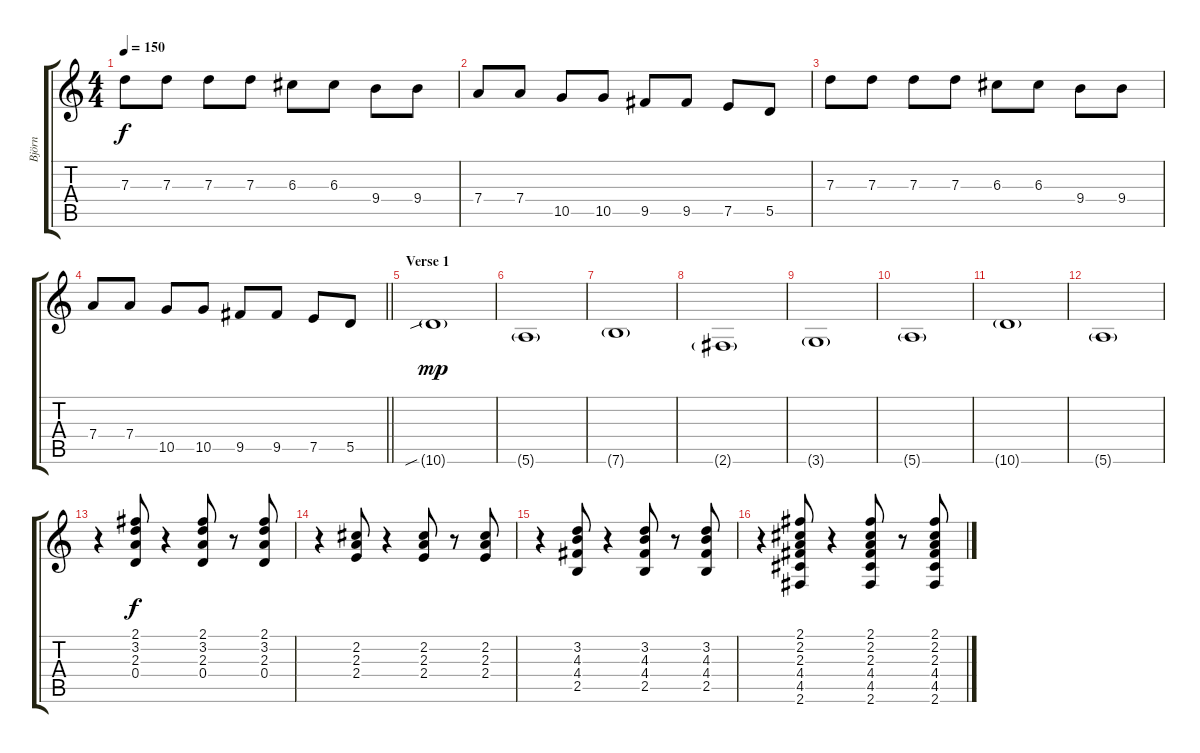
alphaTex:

\track ("Björn" "Björn") {instrument distortionguitar}
\staff {score tabs}
\tuning (E4 B3 G3 D3 A2 E2) {hide}
\ts (4 4)
\tempo 150
\clef g2
\ks c
7.3.8{dy f} 7.3.8 7.3.8 7.3.8 6.3.8 6.3.8 9.4.8 9.4.8 |
7.4.8 7.4.8 10.5.8 10.5.8 9.5.8 9.5.8 7.5.8 5.5.8 |
7.3.8 7.3.8 7.3.8 7.3.8 6.3.8 6.3.8 9.4.8 9.4.8 |
\barLineRight lightlight
7.4.8 7.4.8 10.5.8 10.5.8 9.5.8 9.5.8 7.5.8 5.5.8 |
\section ("" "Verse 1")
10.6{sib g}.1{dy mp} |
5.6{g}.1 |
7.6{g}.1 |
2.6{g}.1 |
3.6{g}.1 |
5.6{g}.1 |
10.6{g}.1 |
5.6{g}.1 |
r.4{volume 8} (2.1 3.2 2.3 0.4).8{dy f} r.4 (2.1 3.2 2.3 0.4).8 r.8 (2.1 3.2 2.3 0.4).8 |
r.4 (2.2 2.3 2.4).8 r.4 (2.2 2.3 2.4).8 r.8 (2.2 2.3 2.4).8 |
r.4 (3.2 4.3 4.4 2.5).8 r.4 (3.2 4.3 4.4 2.5).8 r.8 (3.2 4.3 4.4 2.5).8 |
r.4 (2.1 2.2 2.3 4.4 4.5 2.6).8 r.4 (2.1 2.2 2.3 4.4 4.5 2.6).8 r.8 (2.1 2.2 2.3 4.4 4.5 2.6).8
